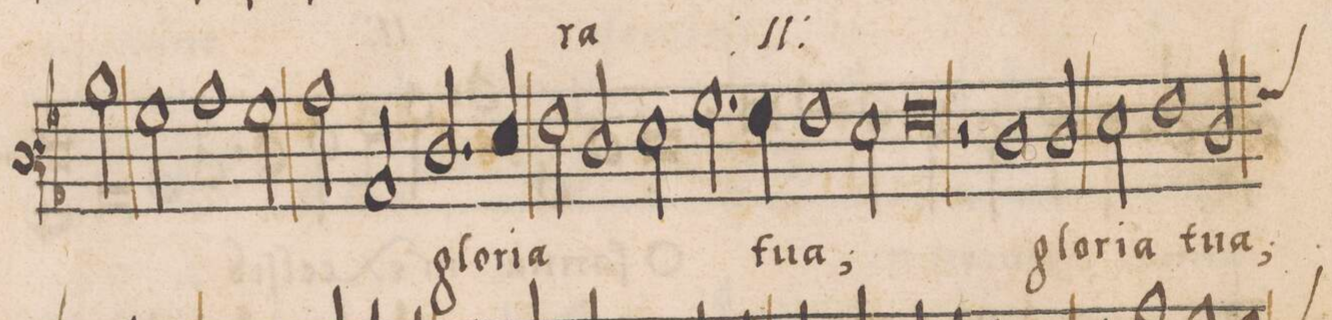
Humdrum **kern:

**kern	**text
*I"BASSVS	*
*clefF3	*
*k[b-B-]	*
*met(C|)	*
*M2/1	*
2d\	et
=46-	=46-
2B-\	ter-
1c	.
2B-\	.
=47-	=47-
2c\	.
2C/	-ra
*	*Xij
2.F/	glo-
4G/	-ri-
=48-	=48-
2A\	-a
2F/	.
2G\	.
2.B-\	tu-
=49-	=49-
4A\	.
1A	-a;
2G\	.
=50-	=50-
0A	.
=51-	=51-
2r	.
1F	glo-
2F/	-ri-
=52-	=52-
2G\	-a
1A	tu-
*custos:B-	*
2F/	-a;
=53-	=53-
*-	*-
